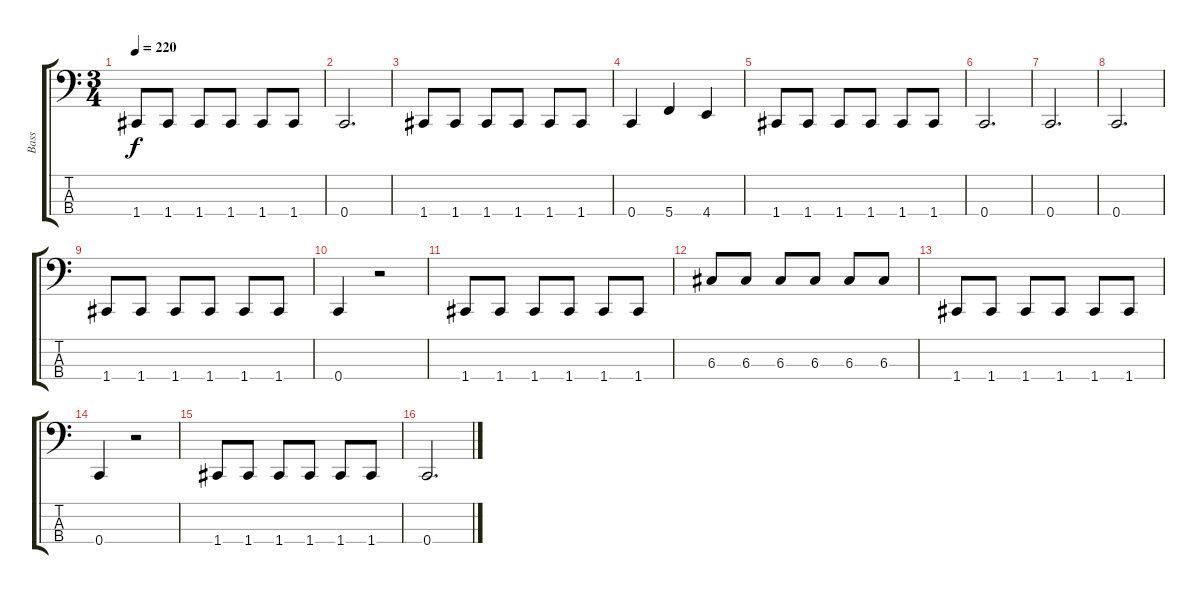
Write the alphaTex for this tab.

\track ("Bass" "Bass") {instrument electricbassfinger}
\staff {score tabs}
\tuning (F2 C2 G1 C1) {hide}
\ts (3 4)
\tempo 220
\clef f4
\ks c
1.4.8{dy f} 1.4.8 1.4.8 1.4.8 1.4.8 1.4.8 |
0.4.2{d} |
1.4.8 1.4.8 1.4.8 1.4.8 1.4.8 1.4.8 |
0.4.4 5.4.4 4.4.4 |
1.4.8 1.4.8 1.4.8 1.4.8 1.4.8 1.4.8 |
0.4.2{d} |
0.4.2{d} |
0.4.2{d} |
1.4.8 1.4.8 1.4.8 1.4.8 1.4.8 1.4.8 |
0.4.4 r.2 |
1.4.8 1.4.8 1.4.8 1.4.8 1.4.8 1.4.8 |
6.3.8 6.3.8 6.3.8 6.3.8 6.3.8 6.3.8 |
1.4.8 1.4.8 1.4.8 1.4.8 1.4.8 1.4.8 |
0.4.4 r.2 |
1.4.8 1.4.8 1.4.8 1.4.8 1.4.8 1.4.8 |
0.4.2{d}
